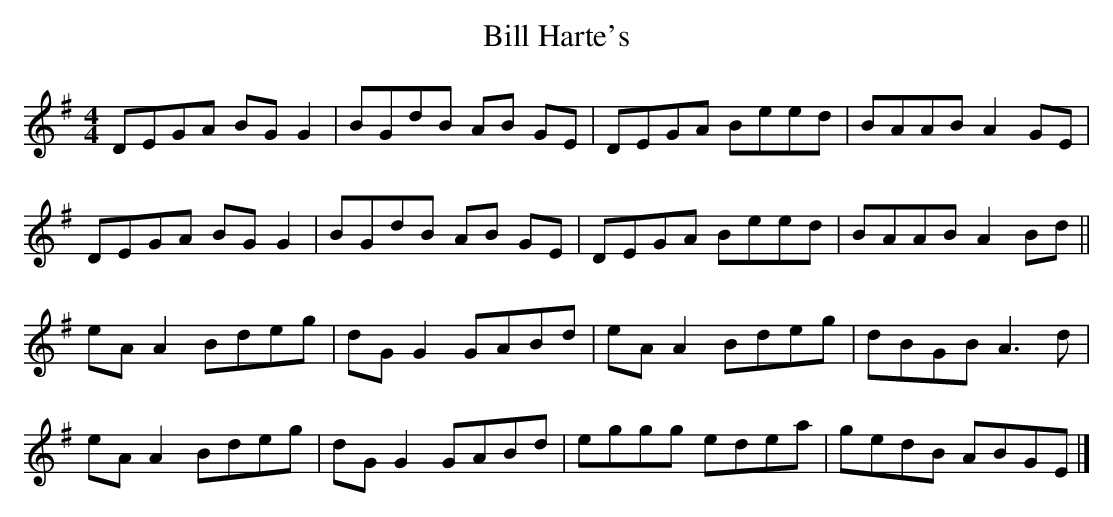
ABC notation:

X:1
T:Bill Harte's
M:4/4
L:1/8
K:Dmix
DEGA BG G2 | BGdB AB GE | DEGA Beed | BAAB A2 GE |
DEGA BG G2 | BGdB AB GE | DEGA Beed | BAAB A2 Bd ||
eA A2 Bdeg | dG G2 GABd | eA A2 Bdeg | dBGB A3d |
eA A2 Bdeg | dG G2 GABd | eggg edea | gedB ABGE |]
